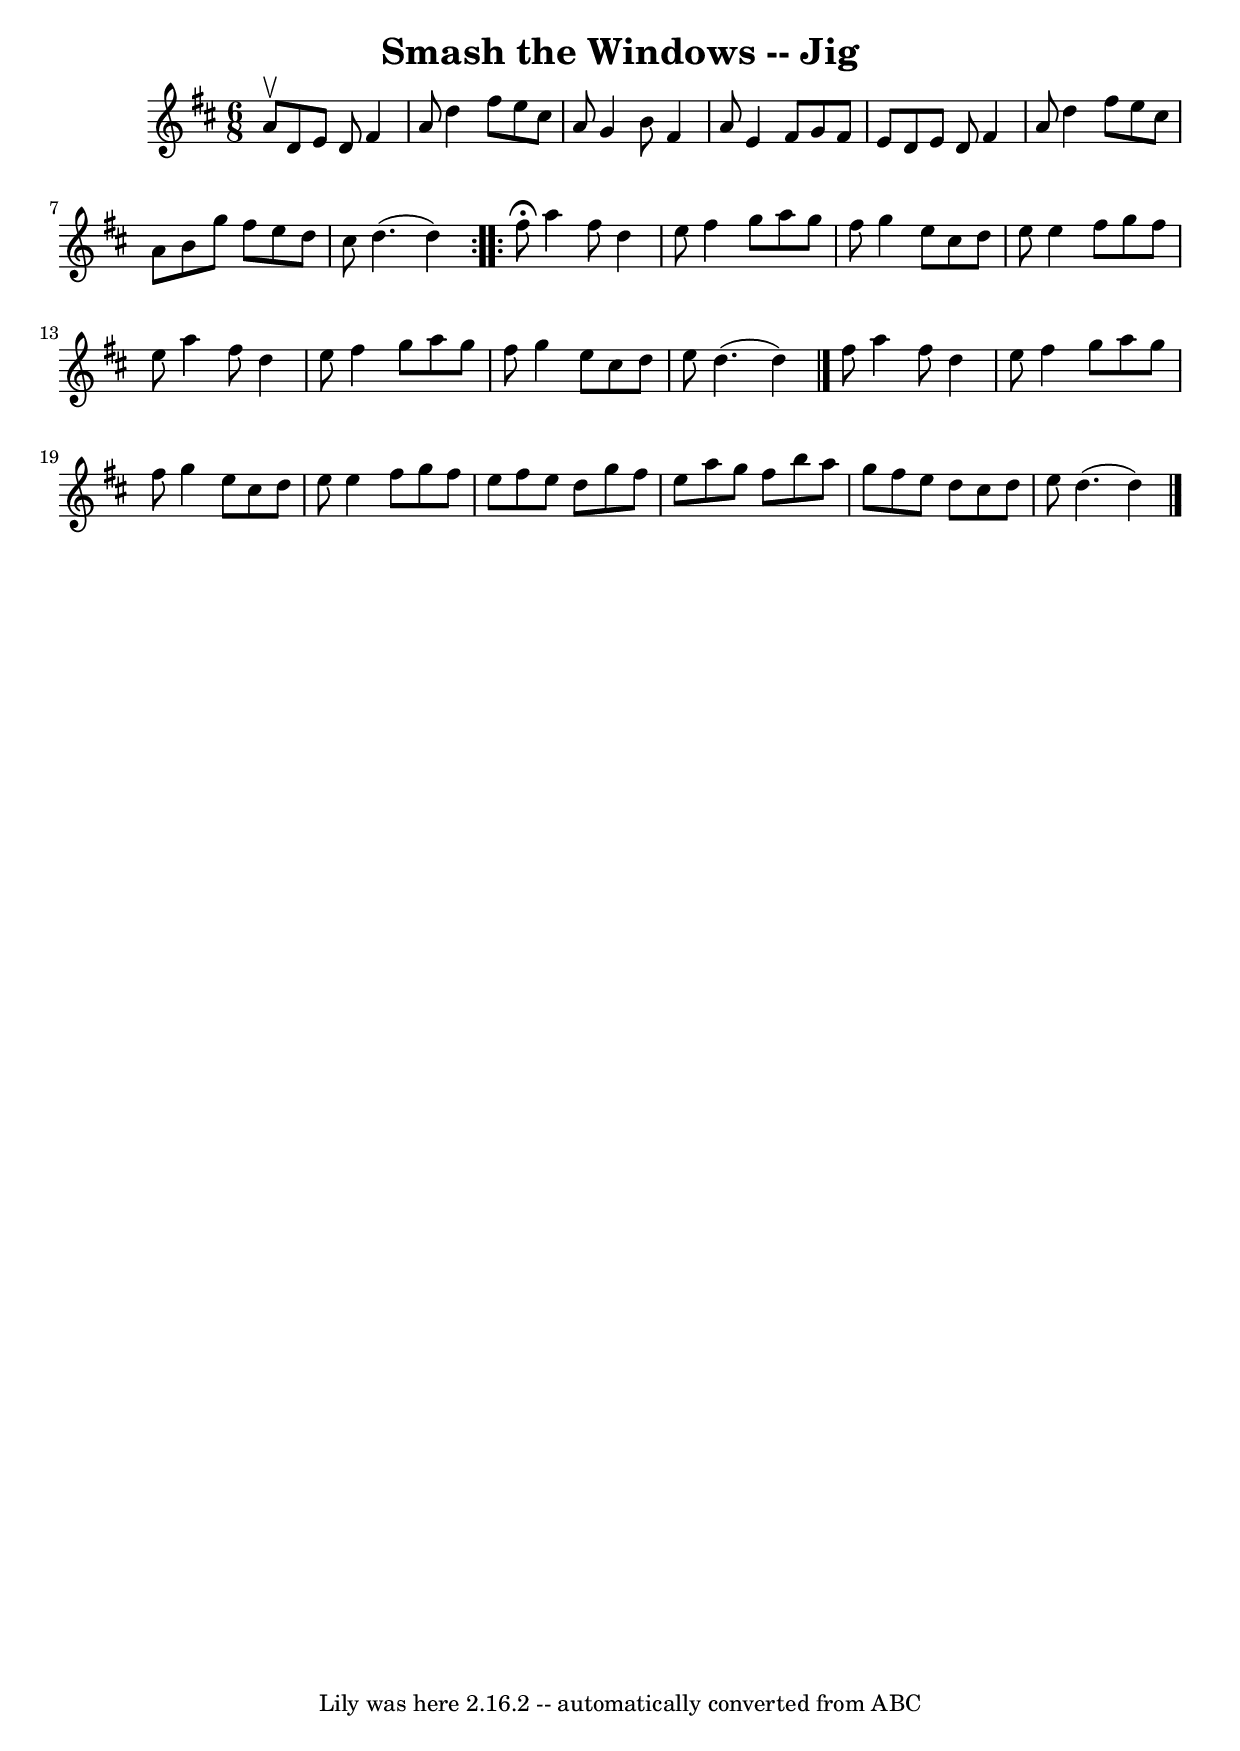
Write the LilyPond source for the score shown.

\version "2.16.2"
\include "Mammoth.ily"
\header {
  %% book = "Ryan's Mammoth Collection"
  crossRefNumber = "1"
  footnotes = "\\\\88 459"
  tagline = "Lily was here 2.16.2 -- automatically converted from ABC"
  title = "Smash the Windows -- Jig"

}
voicedefault =  {



  \repeat volta 2 {

    \time 6/8 
    \key d \major
    a'8^\upbow |
    d'8 e'8 d'8 fis'4   
    a'8    |
    d''4 fis''8 e''8 cis''8 a'8    |
    g'4    
    b'8 fis'4 a'8    |
    e'4 fis'8 g'8 fis'8 e'8    
    |
    d'8 e'8 d'8 fis'4 a'8    |
    d''4 fis''8    
    e''8 cis''8 a'8    |
    b'8 g''8 fis''8 e''8 d''8    
    cis''8    |
    d''4. (d''4)   
  }     
  \repeat volta 2 {
    fis''8^\fermata |
    a''4 fis''8 d''4 e''8    |
    fis''4    
    g''8 a''8 g''8 fis''8    |
    g''4 e''8 cis''8 d''8    
    e''8    |
    e''4 fis''8 g''8 fis''8 e''8    |
    
    a''4 fis''8 d''4 e''8    |
    fis''4 g''8 a''8 g''8    
    fis''8    |
    g''4 e''8 cis''8 d''8 e''8    |
    d''4. (d''4) \bar "|." fis''8  |
    a''4 fis''8 d''4 e''8  
    |
    fis''4 g''8 a''8 g''8 fis''8    |
    g''4    
    e''8 cis''8 d''8 e''8    |
    e''4 fis''8 g''8 fis''8   
    e''8    |
    fis''8 e''8 d''8 g''8 fis''8 e''8    
    |
    a''8 g''8 fis''8 b''8 a''8 g''8    |
    fis''8  
    e''8 d''8 cis''8 d''8 e''8    |
    d''4. (d''4)   
    \bar "|."   
  }

}

\score{
  <<

    \context Staff="default"
    {
      \voicedefault 
      
    }

  >>
  \layout {
    
  }
  \midi {
  }

}
